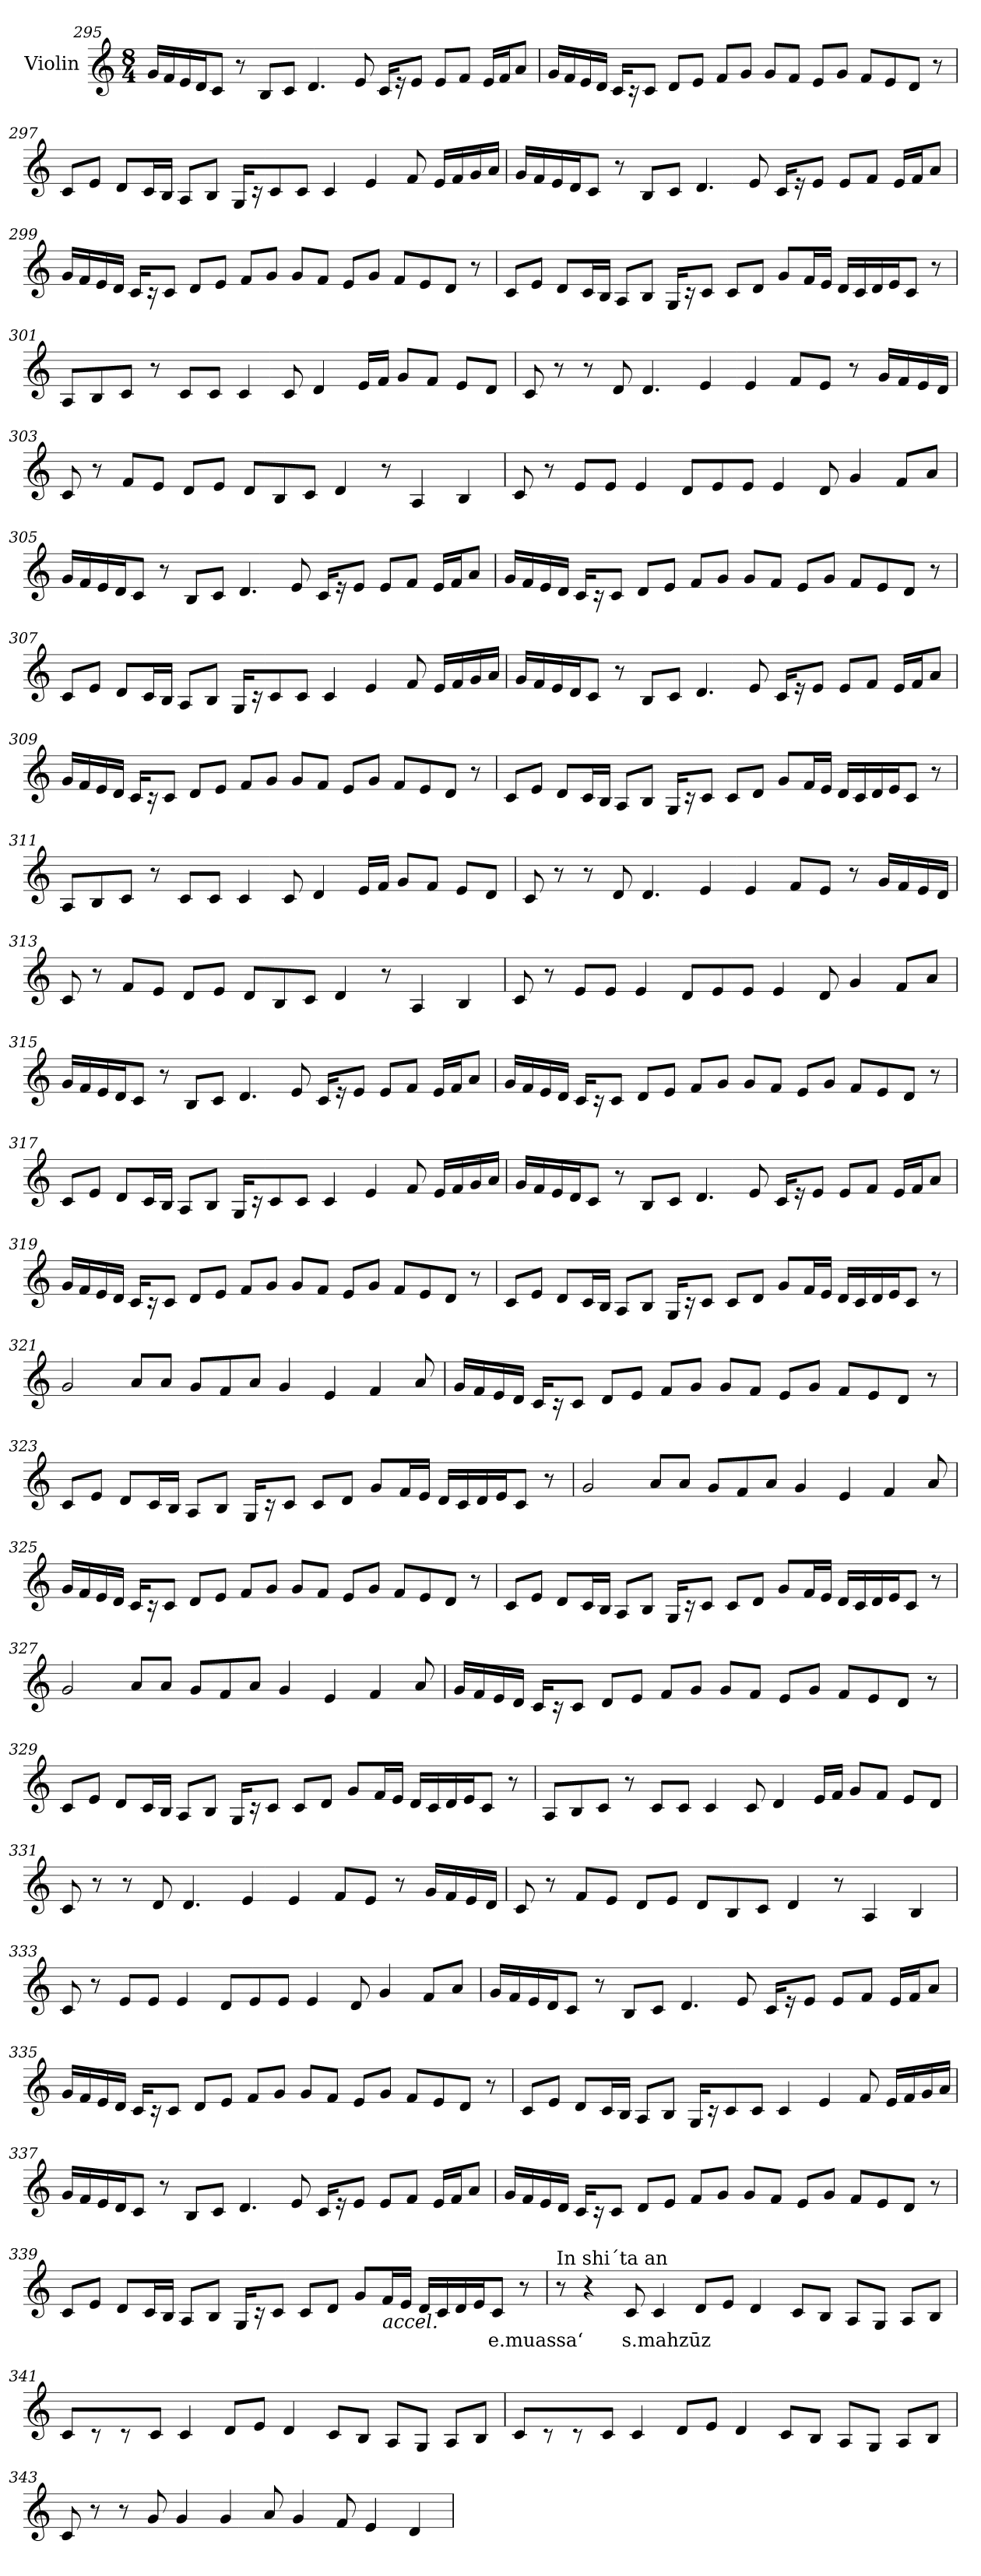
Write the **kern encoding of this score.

**kern	**text
*part1	*part1
*staff1	*staff1
*I"Violin	*
*clefG2	*
*k[]	*
*M8/4	*
=295	=295
16g/LL	.
16f/	.
16e/	.
16d/J	.
8c/J	.
8r	.
8B/L	.
8c/J	.
4.d/	.
8e/	.
16c/KL	.
16r	.
8e/J	.
8e/L	.
8f/J	.
16e/LL	.
16f/J	.
8a/J	.
!!LO:LB:g=z
=296	=296
16g/LL	.
16f/	.
16e/	.
16d/JJ	.
16c/KL	.
16r	.
8c/J	.
8d/L	.
8e/J	.
8f/L	.
8g/J	.
8g/L	.
8f/J	.
8e/L	.
8g/J	.
8f/L	.
8e/	.
8d/J	.
8r	.
!!LO:LB:g=z
=297	=297
8c/L	.
8e/J	.
8d/L	.
16c/L	.
16B/JJ	.
8A/L	.
8B/J	.
16G/KL	.
16r	.
8c/	.
8c/J	.
4c/	.
4e/	.
8f/	.
16e/LL	.
16f/	.
16g/	.
16a/JJ	.
!!LO:LB:g=z
=298	=298
16g/LL	.
16f/	.
16e/	.
16d/J	.
8c/J	.
8r	.
8B/L	.
8c/J	.
4.d/	.
8e/	.
16c/KL	.
16r	.
8e/J	.
8e/L	.
8f/J	.
16e/LL	.
16f/J	.
8a/J	.
=299	=299
16g/LL	.
16f/	.
16e/	.
16d/JJ	.
16c/KL	.
16r	.
8c/J	.
8d/L	.
8e/J	.
8f/L	.
8g/J	.
8g/L	.
8f/J	.
8e/L	.
8g/J	.
8f/L	.
8e/	.
8d/J	.
8r	.
!!LO:LB:g=z
=300	=300
8c/L	.
8e/J	.
8d/L	.
16c/L	.
16B/JJ	.
8A/L	.
8B/J	.
16G/KL	.
16r	.
8c/J	.
8c/L	.
8d/J	.
8g/L	.
16f/L	.
16e/JJ	.
16d/LL	.
16c/	.
16d/	.
16e/J	.
8c/J	.
8r	.
!!LO:LB:g=z
=301	=301
8A/L	.
8B/	.
8c/J	.
8r	.
8c/L	.
8c/J	.
4c/	.
8c/	.
4d/	.
16e/LL	.
16f/JJ	.
8g/L	.
8f/J	.
8e/L	.
8d/J	.
!!LO:LB:g=z
=302	=302
8c/	.
8r	.
8r	.
8d/	.
4.d/	.
4e/	.
4e/	.
8f/L	.
8e/J	.
8r	.
16g/LL	.
16f/	.
16e/	.
16d/JJ	.
=303	=303
8c/	.
8r	.
8f/L	.
8e/J	.
8d/L	.
8e/J	.
8d/L	.
8B/	.
8c/J	.
4d/	.
8r	.
4A/	.
4B/	.
!!LO:PB:g=z
=304	=304
8c/	.
8r	.
8e/L	.
8e/J	.
4e/	.
8d/L	.
8e/	.
8e/J	.
4e/	.
8d/	.
4g/	.
8f/L	.
8a/J	.
=305	=305
16g/LL	.
16f/	.
16e/	.
16d/J	.
8c/J	.
8r	.
8B/L	.
8c/J	.
4.d/	.
8e/	.
16c/KL	.
16r	.
8e/J	.
8e/L	.
8f/J	.
16e/LL	.
16f/J	.
8a/J	.
!!LO:LB:g=z
=306	=306
16g/LL	.
16f/	.
16e/	.
16d/JJ	.
16c/KL	.
16r	.
8c/J	.
8d/L	.
8e/J	.
8f/L	.
8g/J	.
8g/L	.
8f/J	.
8e/L	.
8g/J	.
8f/L	.
8e/	.
8d/J	.
8r	.
!!LO:LB:g=z
=307	=307
8c/L	.
8e/J	.
8d/L	.
16c/L	.
16B/JJ	.
8A/L	.
8B/J	.
16G/KL	.
16r	.
8c/	.
8c/J	.
4c/	.
4e/	.
8f/	.
16e/LL	.
16f/	.
16g/	.
16a/JJ	.
!!LO:PB:g=z
=308	=308
16g/LL	.
16f/	.
16e/	.
16d/J	.
8c/J	.
8r	.
8B/L	.
8c/J	.
4.d/	.
8e/	.
16c/KL	.
16r	.
8e/J	.
8e/L	.
8f/J	.
16e/LL	.
16f/J	.
8a/J	.
=309	=309
16g/LL	.
16f/	.
16e/	.
16d/JJ	.
16c/KL	.
16r	.
8c/J	.
8d/L	.
8e/J	.
8f/L	.
8g/J	.
8g/L	.
8f/J	.
8e/L	.
8g/J	.
8f/L	.
8e/	.
8d/J	.
8r	.
!!LO:LB:g=z
=310	=310
8c/L	.
8e/J	.
8d/L	.
16c/L	.
16B/JJ	.
8A/L	.
8B/J	.
16G/KL	.
16r	.
8c/J	.
8c/L	.
8d/J	.
8g/L	.
16f/L	.
16e/JJ	.
16d/LL	.
16c/	.
16d/	.
16e/J	.
8c/J	.
8r	.
!!LO:LB:g=z
=311	=311
8A/L	.
8B/	.
8c/J	.
8r	.
8c/L	.
8c/J	.
4c/	.
8c/	.
4d/	.
16e/LL	.
16f/JJ	.
8g/L	.
8f/J	.
8e/L	.
8d/J	.
!!LO:LB:g=z
=312	=312
8c/	.
8r	.
8r	.
8d/	.
4.d/	.
4e/	.
4e/	.
8f/L	.
8e/J	.
8r	.
16g/LL	.
16f/	.
16e/	.
16d/JJ	.
=313	=313
8c/	.
8r	.
8f/L	.
8e/J	.
8d/L	.
8e/J	.
8d/L	.
8B/	.
8c/J	.
4d/	.
8r	.
4A/	.
4B/	.
!!LO:LB:g=z
=314	=314
8c/	.
8r	.
8e/L	.
8e/J	.
4e/	.
8d/L	.
8e/	.
8e/J	.
4e/	.
8d/	.
4g/	.
8f/L	.
8a/J	.
=315	=315
16g/LL	.
16f/	.
16e/	.
16d/J	.
8c/J	.
8r	.
8B/L	.
8c/J	.
4.d/	.
8e/	.
16c/KL	.
16r	.
8e/J	.
8e/L	.
8f/J	.
16e/LL	.
16f/J	.
8a/J	.
!!LO:LB:g=z
=316	=316
16g/LL	.
16f/	.
16e/	.
16d/JJ	.
16c/KL	.
16r	.
8c/J	.
8d/L	.
8e/J	.
8f/L	.
8g/J	.
8g/L	.
8f/J	.
8e/L	.
8g/J	.
8f/L	.
8e/	.
8d/J	.
8r	.
!!LO:LB:g=z
=317	=317
8c/L	.
8e/J	.
8d/L	.
16c/L	.
16B/JJ	.
8A/L	.
8B/J	.
16G/KL	.
16r	.
8c/	.
8c/J	.
4c/	.
4e/	.
8f/	.
16e/LL	.
16f/	.
16g/	.
16a/JJ	.
!!LO:LB:g=z
=318	=318
16g/LL	.
16f/	.
16e/	.
16d/J	.
8c/J	.
8r	.
8B/L	.
8c/J	.
4.d/	.
8e/	.
16c/KL	.
16r	.
8e/J	.
8e/L	.
8f/J	.
16e/LL	.
16f/J	.
8a/J	.
=319	=319
16g/LL	.
16f/	.
16e/	.
16d/JJ	.
16c/KL	.
16r	.
8c/J	.
8d/L	.
8e/J	.
8f/L	.
8g/J	.
8g/L	.
8f/J	.
8e/L	.
8g/J	.
8f/L	.
8e/	.
8d/J	.
8r	.
!!LO:PB:g=z
=320	=320
8c/L	.
8e/J	.
8d/L	.
16c/L	.
16B/JJ	.
8A/L	.
8B/J	.
16G/KL	.
16r	.
8c/J	.
8c/L	.
8d/J	.
8g/L	.
16f/L	.
16e/JJ	.
16d/LL	.
16c/	.
16d/	.
16e/J	.
8c/J	.
8r	.
=321	=321
2g/	.
8a/L	.
8a/J	.
8g/L	.
8f/	.
8a/J	.
4g/	.
4e/	.
4f/	.
8a/	.
!!LO:LB:g=z
=322	=322
16g/LL	.
16f/	.
16e/	.
16d/JJ	.
16c/KL	.
16r	.
8c/J	.
8d/L	.
8e/J	.
8f/L	.
8g/J	.
8g/L	.
8f/J	.
8e/L	.
8g/J	.
8f/L	.
8e/	.
8d/J	.
8r	.
!!LO:LB:g=z
=323	=323
8c/L	.
8e/J	.
8d/L	.
16c/L	.
16B/JJ	.
8A/L	.
8B/J	.
16G/KL	.
16r	.
8c/J	.
8c/L	.
8d/J	.
8g/L	.
16f/L	.
16e/JJ	.
16d/LL	.
16c/	.
16d/	.
16e/J	.
8c/J	.
8r	.
!!LO:PB:g=z
=324	=324
2g/	.
8a/L	.
8a/J	.
8g/L	.
8f/	.
8a/J	.
4g/	.
4e/	.
4f/	.
8a/	.
=325	=325
16g/LL	.
16f/	.
16e/	.
16d/JJ	.
16c/KL	.
16r	.
8c/J	.
8d/L	.
8e/J	.
8f/L	.
8g/J	.
8g/L	.
8f/J	.
8e/L	.
8g/J	.
8f/L	.
8e/	.
8d/J	.
8r	.
!!LO:LB:g=z
=326	=326
8c/L	.
8e/J	.
8d/L	.
16c/L	.
16B/JJ	.
8A/L	.
8B/J	.
16G/KL	.
16r	.
8c/J	.
8c/L	.
8d/J	.
8g/L	.
16f/L	.
16e/JJ	.
16d/LL	.
16c/	.
16d/	.
16e/J	.
8c/J	.
8r	.
=327	=327
2g/	.
8a/L	.
8a/J	.
8g/L	.
8f/	.
8a/J	.
4g/	.
4e/	.
4f/	.
8a/	.
!!LO:LB:g=z
=328	=328
16g/LL	.
16f/	.
16e/	.
16d/JJ	.
16c/KL	.
16r	.
8c/J	.
8d/L	.
8e/J	.
8f/L	.
8g/J	.
8g/L	.
8f/J	.
8e/L	.
8g/J	.
8f/L	.
8e/	.
8d/J	.
8r	.
!!LO:LB:g=z
=329	=329
8c/L	.
8e/J	.
8d/L	.
16c/L	.
16B/JJ	.
8A/L	.
8B/J	.
16G/KL	.
16r	.
8c/J	.
8c/L	.
8d/J	.
8g/L	.
16f/L	.
16e/JJ	.
16d/LL	.
16c/	.
16d/	.
16e/J	.
8c/J	.
8r	.
!!LO:LB:g=z
=330	=330
8A/L	.
8B/	.
8c/J	.
8r	.
8c/L	.
8c/J	.
4c/	.
8c/	.
4d/	.
16e/LL	.
16f/JJ	.
8g/L	.
8f/J	.
8e/L	.
8d/J	.
=331	=331
8c/	.
8r	.
8r	.
8d/	.
4.d/	.
4e/	.
4e/	.
8f/L	.
8e/J	.
8r	.
16g/LL	.
16f/	.
16e/	.
16d/JJ	.
!!LO:LB:g=z
=332	=332
8c/	.
8r	.
8f/L	.
8e/J	.
8d/L	.
8e/J	.
8d/L	.
8B/	.
8c/J	.
4d/	.
8r	.
4A/	.
4B/	.
!!LO:LB:g=z
=333	=333
8c/	.
8r	.
8e/L	.
8e/J	.
4e/	.
8d/L	.
8e/	.
8e/J	.
4e/	.
8d/	.
4g/	.
8f/L	.
8a/J	.
=334	=334
16g/LL	.
16f/	.
16e/	.
16d/J	.
8c/J	.
8r	.
8B/L	.
8c/J	.
4.d/	.
8e/	.
16c/KL	.
16r	.
8e/J	.
8e/L	.
8f/J	.
16e/LL	.
16f/J	.
8a/J	.
!!LO:LB:g=z
=335	=335
16g/LL	.
16f/	.
16e/	.
16d/JJ	.
16c/KL	.
16r	.
8c/J	.
8d/L	.
8e/J	.
8f/L	.
8g/J	.
8g/L	.
8f/J	.
8e/L	.
8g/J	.
8f/L	.
8e/	.
8d/J	.
8r	.
!!LO:PB:g=z
=336	=336
8c/L	.
8e/J	.
8d/L	.
16c/L	.
16B/JJ	.
8A/L	.
8B/J	.
16G/KL	.
16r	.
8c/	.
8c/J	.
4c/	.
4e/	.
8f/	.
16e/LL	.
16f/	.
16g/	.
16a/JJ	.
!!LO:LB:g=z
=337	=337
16g/LL	.
16f/	.
16e/	.
16d/J	.
8c/J	.
8r	.
8B/L	.
8c/J	.
4.d/	.
8e/	.
16c/KL	.
16r	.
8e/J	.
8e/L	.
8f/J	.
16e/LL	.
16f/J	.
8a/J	.
=338	=338
16g/LL	.
16f/	.
16e/	.
16d/JJ	.
16c/KL	.
16r	.
8c/J	.
8d/L	.
8e/J	.
8f/L	.
8g/J	.
8g/L	.
8f/J	.
8e/L	.
8g/J	.
8f/L	.
8e/	.
8d/J	.
8r	.
!!LO:PB:g=z
=339	=339
8c/L	.
8e/J	.
8d/L	.
16c/L	.
16B/JJ	.
8A/L	.
8B/J	.
16G/KL	.
16r	.
8c/J	.
8c/L	.
8d/J	.
8g/L	.
!LO:TX:b:i:t=accel.	!
16f/L	.
16e/JJ	.
16d/LL	.
16c/	.
16d/	.
16e/J	.
!	!LO:LY:b
8c/J	e.muassa‘
8r	.
!!LO:LB:g=z
=340	=340
!LO:TX:a:t=In shi´ta an	!
8r	.
4r	.
!	!LO:LY:b
8c/	s.mahzūz
4c/	.
8d/L	.
8e/J	.
4d/	.
8c/L	.
8B/J	.
8A/L	.
8G/J	.
8A/L	.
8B/J	.
!!LO:LB:g=z
=341	=341
8c/L	.
8r	.
8r	.
8c/J	.
4c/	.
8d/L	.
8e/J	.
4d/	.
8c/L	.
8B/J	.
8A/L	.
8G/J	.
8A/L	.
8B/J	.
=342	=342
8c/L	.
8r	.
8r	.
8c/J	.
4c/	.
8d/L	.
8e/J	.
4d/	.
8c/L	.
8B/J	.
8A/L	.
8G/J	.
8A/L	.
8B/J	.
!!LO:LB:g=z
=343	=343
8c/	.
8r	.
8r	.
8g/	.
4g/	.
4g/	.
8a/	.
4g/	.
8f/	.
4e/	.
4d/	.
=	=
*-	*-
